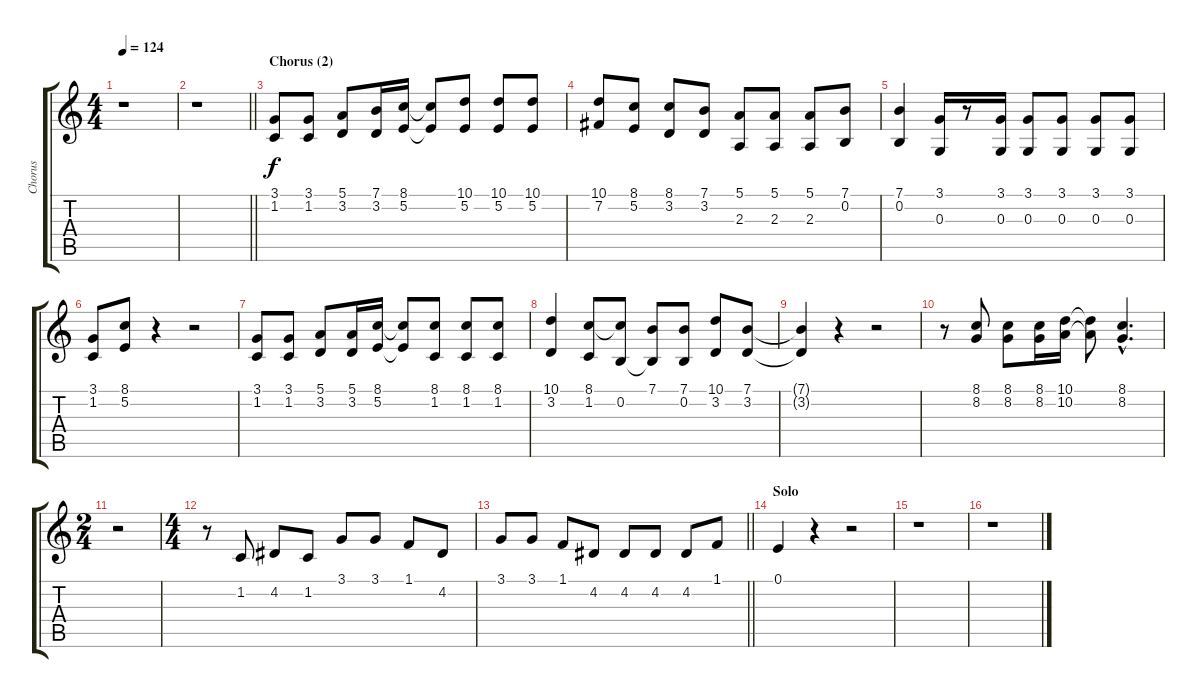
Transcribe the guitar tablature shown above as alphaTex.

\track ("Chorus" "Chorus") {instrument sopranosax}
\staff {score tabs}
\tuning (E4 B3 G3 D3 A2 E2) {hide}
\ts (4 4)
\tempo 124
\clef g2
\ks aminor
r.1{dy f} |
\barLineRight lightlight
r.1 |
\section ("" "Chorus (2)")
(3.1 1.2).8 (3.1 1.2).8 (5.1 3.2).8 (7.1 3.2).16 (8.1 5.2).16 (8.1{t} 5.2{t}).8 (10.1 5.2).8 (10.1 5.2).8 (10.1 5.2).8 |
(10.1 7.2).8 (8.1 5.2).8 (8.1 3.2).8 (7.1 3.2).8 (5.1 2.3).8 (5.1 2.3).8 (5.1 2.3).8 (7.1 0.2).8 |
(7.1 0.2).4 (3.1 0.3).16 r.8 (3.1 0.3).16 (3.1 0.3).8 (3.1 0.3).8 (3.1 0.3).8 (3.1 0.3).8 |
(3.1 1.2).8 (8.1 5.2).8 r.4 r.2 |
(3.1 1.2).8 (3.1 1.2).8 (5.1 3.2).8 (5.1 3.2).16 (8.1 5.2).16 (8.1{t} 5.2{t}).8 (8.1 1.2).8 (8.1 1.2).8 (8.1 1.2).8 |
(10.1 3.2).4 (8.1 1.2).8 (8.1{t} 0.2).8 (7.1 0.2{t}).8 (7.1 0.2).8 (10.1 3.2).8 (7.1 3.2).8 |
(7.1{t} 3.2{t}).4 r.4 r.2 |
r.8 (8.1 8.2).8 (8.1 8.2).8 (8.1 8.2).16 (10.1 10.2).16 (10.1{t} 10.2{t}).8 (8.1{hac} 8.2{hac}).4{d} |
\ts (2 4)
r.2 |
\ts (4 4)
r.8 1.2.8 4.2.8 1.2.8 3.1.8 3.1.8 1.1.8 4.2.8 |
\barLineRight lightlight
3.1.8 3.1.8 1.1.8 4.2.8 4.2.8 4.2.8 4.2.8 1.1.8 |
\section ("" "Solo")
0.1.4 r.4 r.2 |
r.1 |
r.1
